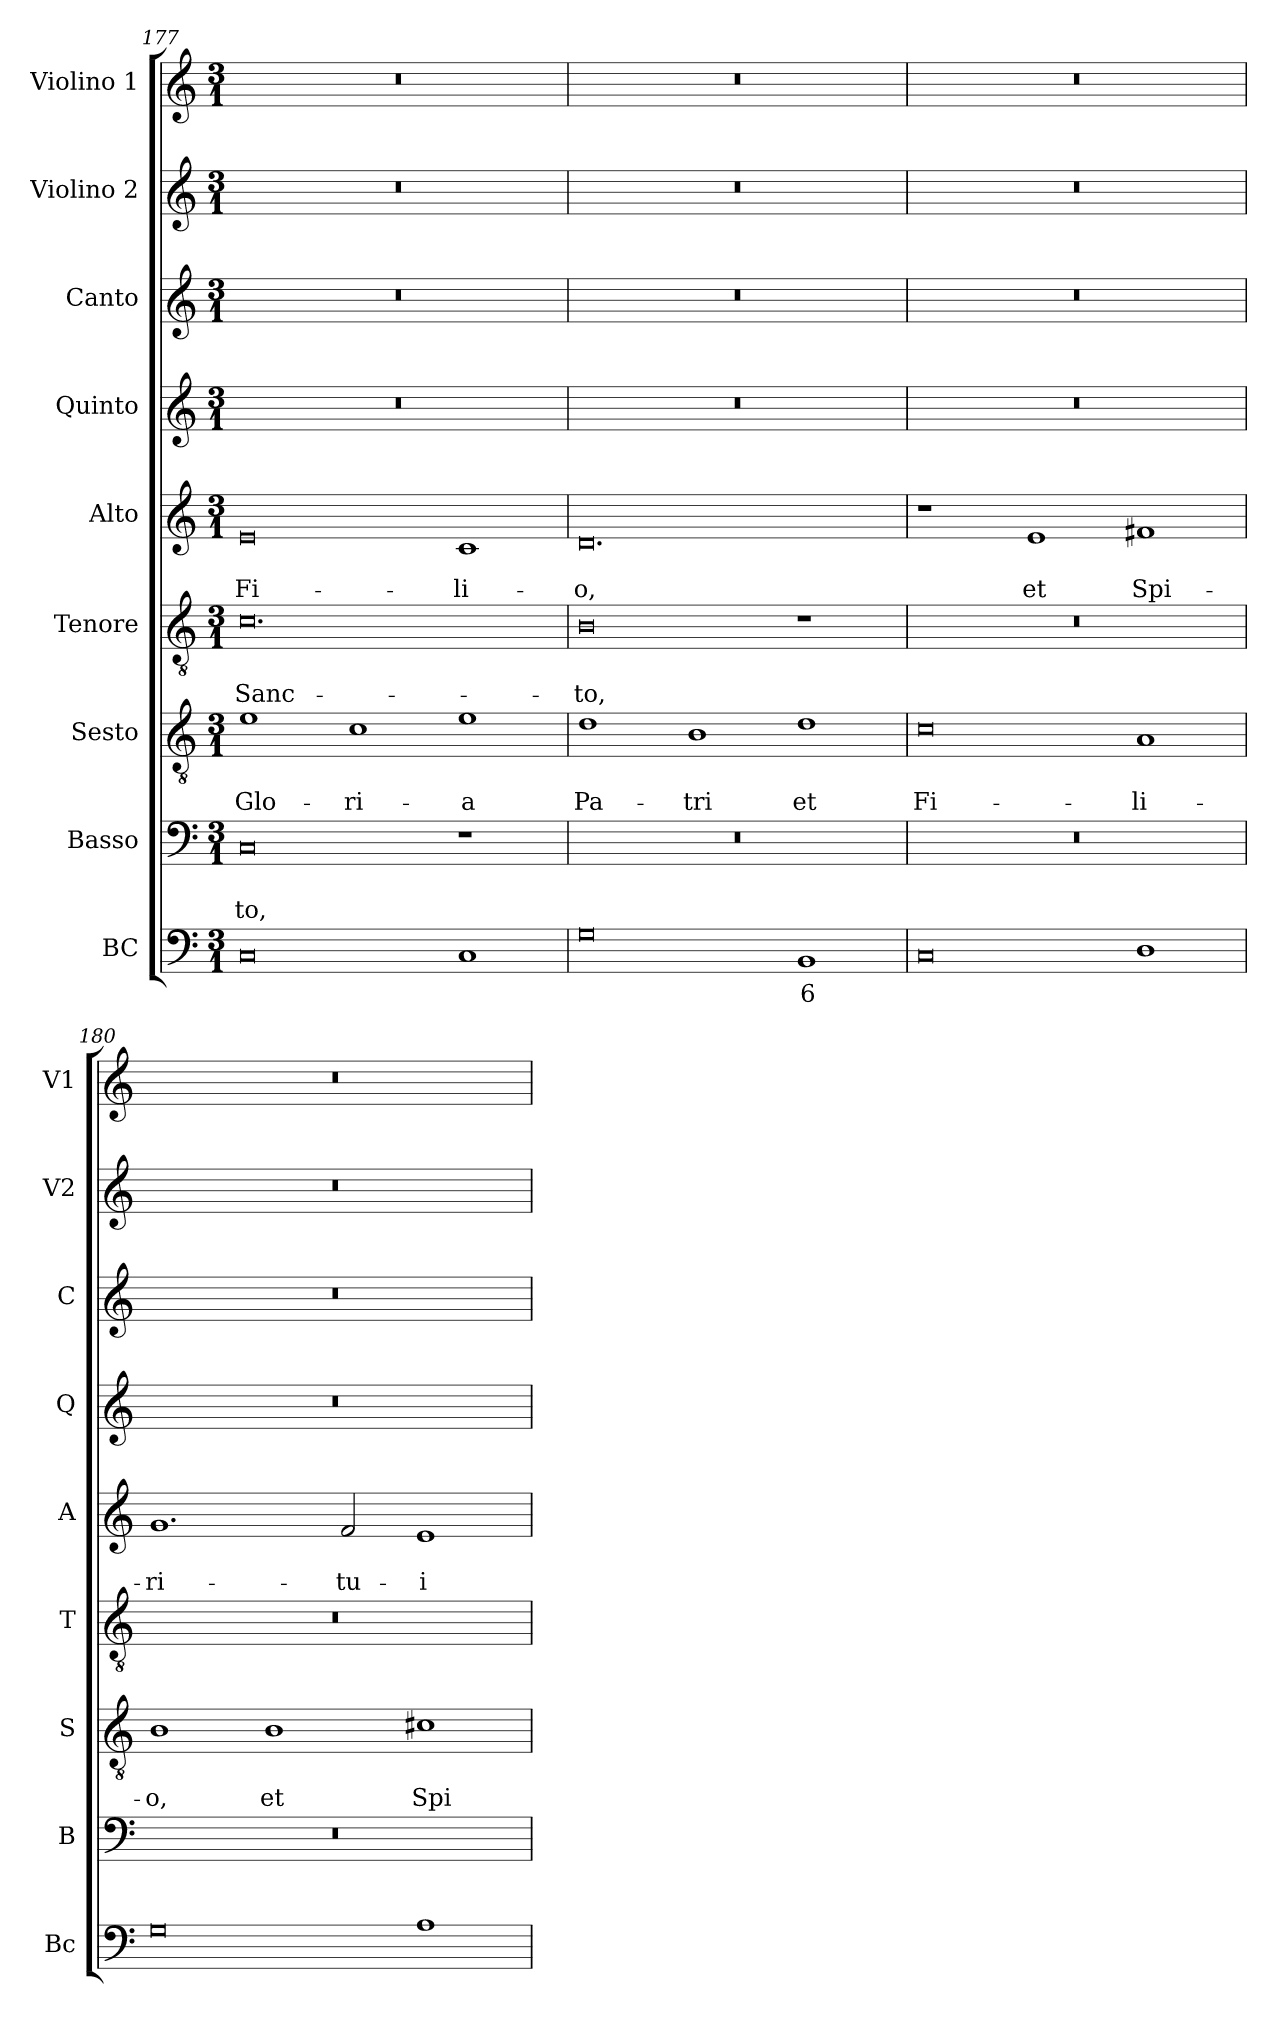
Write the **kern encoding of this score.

**kern	**text	**kern	**text	**text	**kern	**text	**text	**kern	**text	**text	**kern	**text	**text	**kern	**kern	**kern	**kern
*part9	*part9	*part8	*part8	*part8	*part7	*part7	*part7	*part6	*part6	*part6	*part5	*part5	*part5	*part4	*part3	*part2	*part1
*staff9	*staff9	*staff8	*staff8	*staff8	*staff7	*staff7	*staff7	*staff6	*staff6	*staff6	*staff5	*staff5	*staff5	*staff4	*staff3	*staff2	*staff1
*I"BC	*	*I"Basso	*	*	*I"Sesto	*	*	*I"Tenore	*	*	*I"Alto	*	*	*I"Quinto	*I"Canto	*I"Violino 2	*I"Violino 1
*I'Bc	*	*I'B	*	*	*I'S	*	*	*I'T	*	*	*I'A	*	*	*I'Q	*I'C	*I'V2	*I'V1
*clefF4	*	*clefF4	*	*	*clefGv2	*	*	*clefGv2	*	*	*clefG2	*	*	*clefG2	*clefG2	*clefG2	*clefG2
*k[]	*	*k[]	*	*	*k[]	*	*	*k[]	*	*	*k[]	*	*	*k[]	*k[]	*k[]	*k[]
*C:	*	*C:	*	*	*C:	*	*	*C:	*	*	*C:	*	*	*C:	*C:	*C:	*C:
*M3/1	*	*M3/1	*	*	*M3/1	*	*	*M3/1	*	*	*M3/1	*	*	*M3/1	*M3/1	*M3/1	*M3/1
=177	=177	=177	=177	=177	=177	=177	=177	=177	=177	=177	=177	=177	=177	=177	=177	=177	=177
!	!	!	!	!LO:LY:b	!	!	!LO:LY:b	!	!	!LO:LY:b	!	!	!LO:LY:b	!	!	!	!
0C	.	0C	.	-to,	1e	.	Glo-	0.c	.	Sanc-	0e	.	Fi-	0.r	0.r	0.r	0.r
!	!	!	!	!	!	!	!LO:LY:b	!	!	!	!	!	!	!	!	!	!
.	.	.	.	.	1c	.	-ri-	.	.	.	.	.	.	.	.	.	.
!	!	!	!	!	!	!	!LO:LY:b	!	!	!	!	!	!LO:LY:b	!	!	!	!
1C	.	1r	.	.	1e	.	-a	.	.	.	1c	.	-li-	.	.	.	.
=178	=178	=178	=178	=178	=178	=178	=178	=178	=178	=178	=178	=178	=178	=178	=178	=178	=178
!	!	!	!	!	!	!	!LO:LY:b	!	!	!LO:LY:b	!	!	!LO:LY:b	!	!	!	!
0G	.	0.r	.	.	1d	.	Pa-	0B	.	-to,	0.d	.	-o,	0.r	0.r	0.r	0.r
!	!	!	!	!	!	!	!LO:LY:b	!	!	!	!	!	!	!	!	!	!
.	.	.	.	.	1B	.	-tri	.	.	.	.	.	.	.	.	.	.
!	!LO:LY:b	!	!	!	!	!	!LO:LY:b	!	!	!	!	!	!	!	!	!	!
1BB	6	.	.	.	1d	.	et	1r	.	.	.	.	.	.	.	.	.
!!LO:LB:g=z
=179	=179	=179	=179	=179	=179	=179	=179	=179	=179	=179	=179	=179	=179	=179	=179	=179	=179
!	!	!	!	!	!	!	!LO:LY:b	!	!	!	!	!	!	!	!	!	!
0C	.	0.r	.	.	0c	.	Fi-	0.r	.	.	1r	.	.	0.r	0.r	0.r	0.r
!	!	!	!	!	!	!	!	!	!	!	!	!	!LO:LY:b	!	!	!	!
.	.	.	.	.	.	.	.	.	.	.	1e	.	et	.	.	.	.
!	!	!	!	!	!	!	!LO:LY:b	!	!	!	!	!	!LO:LY:b	!	!	!	!
1D	.	.	.	.	1A	.	-li-	.	.	.	1f#X	.	Spi-	.	.	.	.
=180	=180	=180	=180	=180	=180	=180	=180	=180	=180	=180	=180	=180	=180	=180	=180	=180	=180
!	!	!	!	!	!	!	!LO:LY:b	!	!	!	!	!	!LO:LY:b	!	!	!	!
0G	.	0.r	.	.	1B	.	-o,	0.r	.	.	1.g	.	-ri-	0.r	0.r	0.r	0.r
!	!	!	!	!	!	!	!LO:LY:b	!	!	!	!	!	!	!	!	!	!
.	.	.	.	.	1B	.	et	.	.	.	.	.	.	.	.	.	.
!	!	!	!	!	!	!	!	!	!	!	!	!	!LO:LY:b	!	!	!	!
.	.	.	.	.	.	.	.	.	.	.	2f/	.	-tu-	.	.	.	.
!	!	!	!	!	!	!	!LO:LY:b	!	!	!	!	!	!LO:LY:b	!	!	!	!
1A	.	.	.	.	1c#X	.	Spi-	.	.	.	1e	.	-i	.	.	.	.
=	=	=	=	=	=	=	=	=	=	=	=	=	=	=	=	=	=
*-	*-	*-	*-	*-	*-	*-	*-	*-	*-	*-	*-	*-	*-	*-	*-	*-	*-
